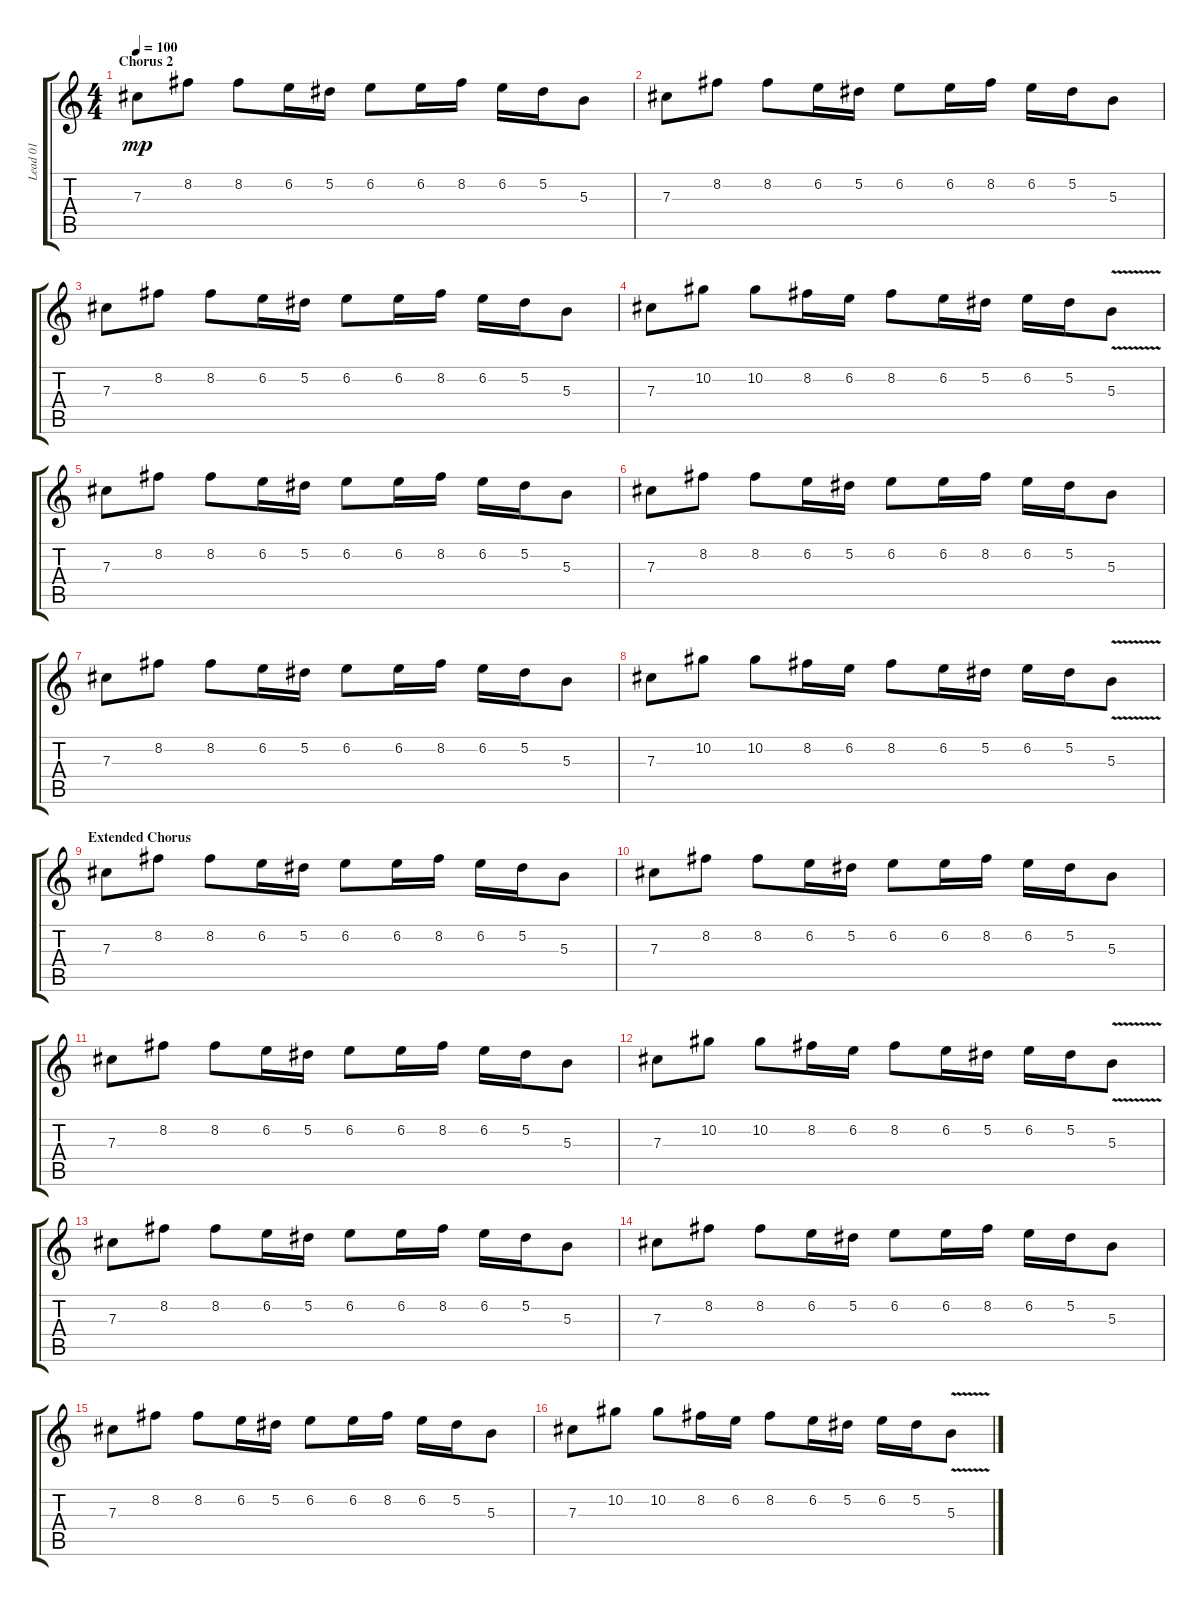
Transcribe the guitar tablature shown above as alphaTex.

\track ("Lead 01" "Lead 01") {instrument distortionguitar}
\staff {score tabs}
\tuning (Eb4 Bb3 Gb3 Db3 Ab2 Db2) {hide}
\ts (4 4)
\section ("" "Chorus 2")
\tempo 100
\clef g2
\ks c
7.3.8{dy mp} 8.2.8 8.2.8 6.2.16 5.2.16 6.2.8 6.2.16 8.2.16 6.2.16 5.2.16 5.3.8 |
7.3.8 8.2.8 8.2.8 6.2.16 5.2.16 6.2.8 6.2.16 8.2.16 6.2.16 5.2.16 5.3.8 |
7.3.8 8.2.8 8.2.8 6.2.16 5.2.16 6.2.8 6.2.16 8.2.16 6.2.16 5.2.16 5.3.8 |
7.3.8 10.2.8 10.2.8 8.2.16 6.2.16 8.2.8 6.2.16 5.2.16 6.2.16 5.2.16 5.3{v}.8 |
7.3.8 8.2.8 8.2.8 6.2.16 5.2.16 6.2.8 6.2.16 8.2.16 6.2.16 5.2.16 5.3.8 |
7.3.8 8.2.8 8.2.8 6.2.16 5.2.16 6.2.8 6.2.16 8.2.16 6.2.16 5.2.16 5.3.8 |
7.3.8 8.2.8 8.2.8 6.2.16 5.2.16 6.2.8 6.2.16 8.2.16 6.2.16 5.2.16 5.3.8 |
7.3.8 10.2.8 10.2.8 8.2.16 6.2.16 8.2.8 6.2.16 5.2.16 6.2.16 5.2.16 5.3{v}.8 |
\section ("" "Extended Chorus")
7.3.8 8.2.8 8.2.8 6.2.16 5.2.16 6.2.8 6.2.16 8.2.16 6.2.16 5.2.16 5.3.8 |
7.3.8 8.2.8 8.2.8 6.2.16 5.2.16 6.2.8 6.2.16 8.2.16 6.2.16 5.2.16 5.3.8 |
7.3.8 8.2.8 8.2.8 6.2.16 5.2.16 6.2.8 6.2.16 8.2.16 6.2.16 5.2.16 5.3.8 |
7.3.8 10.2.8 10.2.8 8.2.16 6.2.16 8.2.8 6.2.16 5.2.16 6.2.16 5.2.16 5.3{v}.8 |
7.3.8 8.2.8 8.2.8 6.2.16 5.2.16 6.2.8 6.2.16 8.2.16 6.2.16 5.2.16 5.3.8 |
7.3.8 8.2.8 8.2.8 6.2.16 5.2.16 6.2.8 6.2.16 8.2.16 6.2.16 5.2.16 5.3.8 |
7.3.8 8.2.8 8.2.8 6.2.16 5.2.16 6.2.8 6.2.16 8.2.16 6.2.16 5.2.16 5.3.8 |
7.3.8 10.2.8 10.2.8 8.2.16 6.2.16 8.2.8 6.2.16 5.2.16 6.2.16 5.2.16 5.3{v}.8
